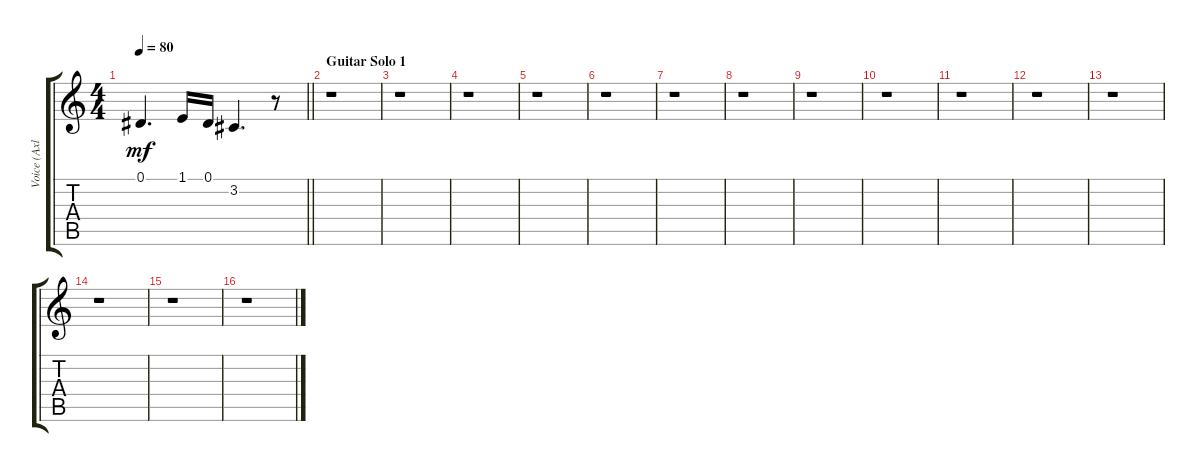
\track ("Voice (Axl)" "Voice (Axl") {instrument lead2sawtooth}
\staff {score tabs}
\tuning (Eb4 Bb3 Gb3 Db3 Ab2 Eb2) {hide}
\ts (4 4)
\tempo 80
\clef g2
\barLineRight lightlight
\ks c
0.1.4{d dy mf instrument lead2sawtooth} 1.1.16 0.1.16 3.2.4{d} r.8 |
\section ("" "Guitar Solo 1")
r.1 |
r.1 |
r.1 |
r.1 |
r.1 |
r.1 |
r.1 |
r.1 |
r.1 |
r.1 |
r.1 |
r.1 |
r.1 |
r.1 |
r.1
